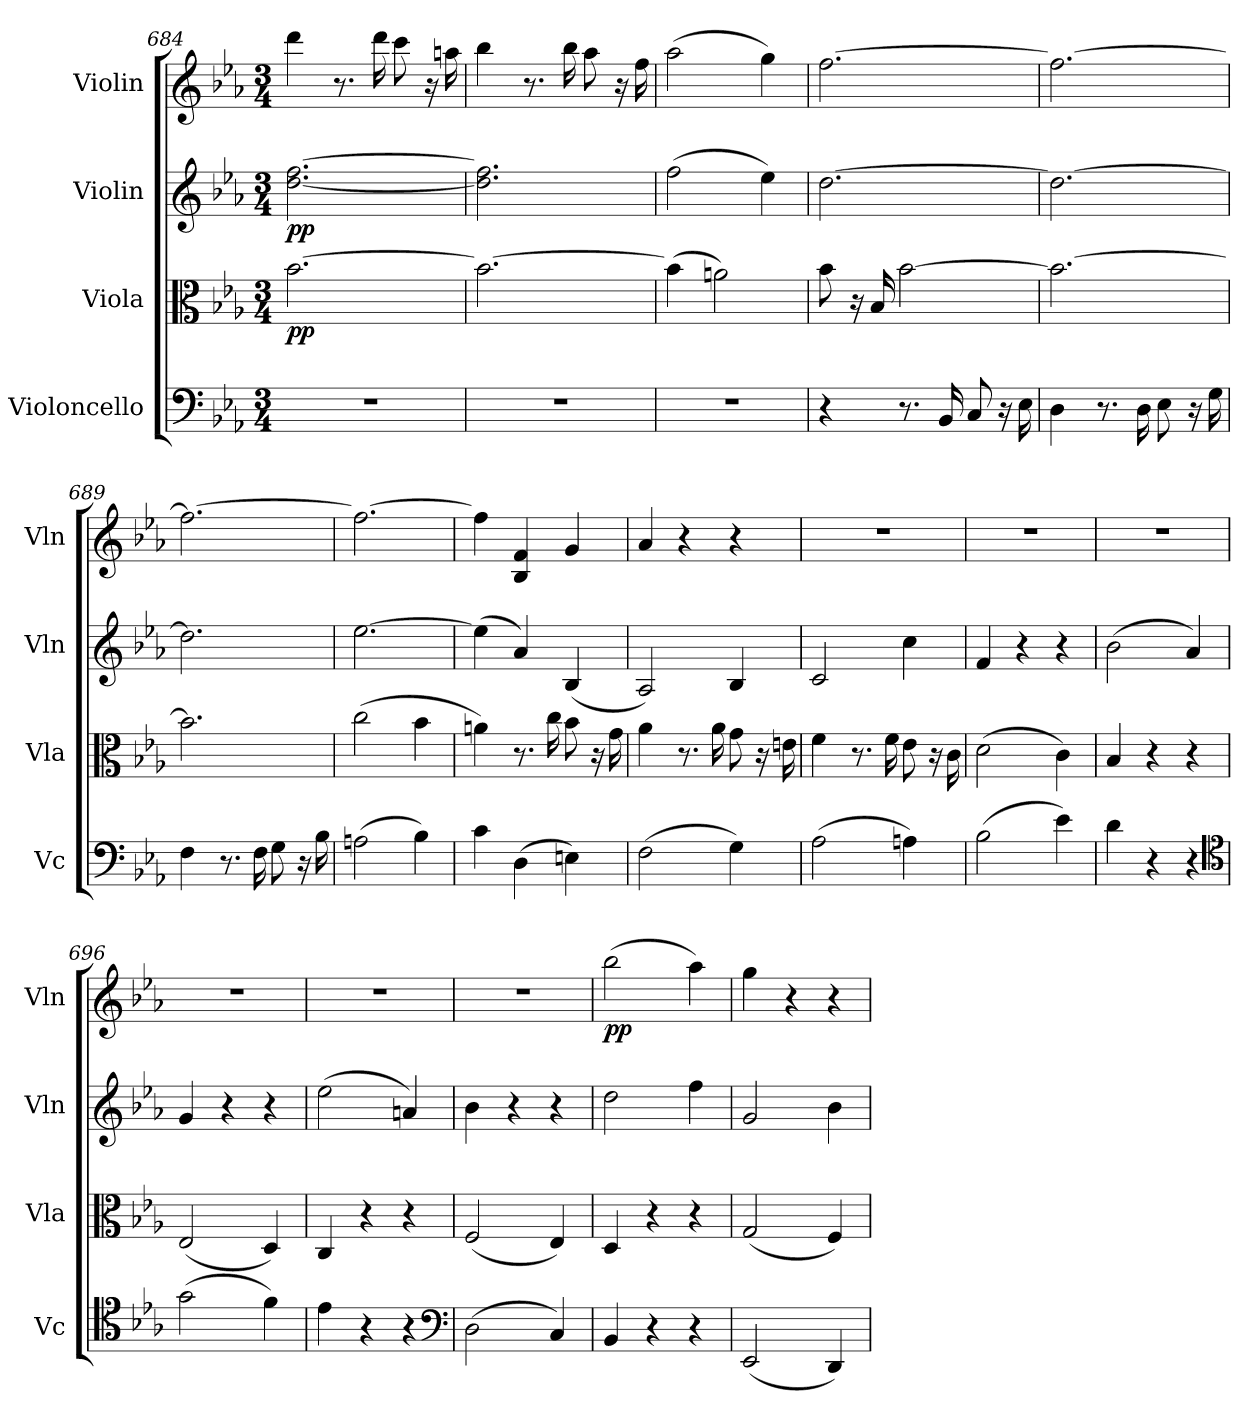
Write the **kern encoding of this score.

**kern	**kern	**dynam	**kern	**dynam	**kern	**dynam
*part4	*part3	*part3	*part2	*part2	*part1	*part1
*staff4	*staff3	*staff3	*staff2	*staff2	*staff1	*staff1
*I"Violoncello	*I"Viola	*	*I"Violin	*	*I"Violin	*
*I'Vc	*I'Vla	*	*I'Vln	*	*I'Vln	*
*clefF4	*clefC3	*	*clefG2	*	*clefG2	*
*k[b-e-a-]	*k[b-e-a-]	*	*k[b-e-a-]	*	*k[b-e-a-]	*
*M3/4	*M3/4	*	*M3/4	*	*M3/4	*
=684	=684	=684	=684	=684	=684	=684
2.r	[2.b-	pp	[2.dd [2.ff	pp	4ddd	.
.	.	.	.	.	8.r	.
.	.	.	.	.	16ddd	.
.	.	.	.	.	8ccc	.
.	.	.	.	.	16r	.
.	.	.	.	.	16aan	.
=685	=685	=685	=685	=685	=685	=685
2.r	2.b-_	.	2.dd] 2.ff]	.	4bb-	.
.	.	.	.	.	8.r	.
.	.	.	.	.	16bb-	.
.	.	.	.	.	8aa-	.
.	.	.	.	.	16r	.
.	.	.	.	.	16ff	.
=686	=686	=686	=686	=686	=686	=686
2.r	(4b-]	.	(2ff	.	(2aa-	.
.	2an)	.	.	.	.	.
.	.	.	4ee-)	.	4gg)	.
=687	=687	=687	=687	=687	=687	=687
4r	8b-	.	[2.dd	.	[2.ff	.
.	16r	.	.	.	.	.
.	16B-	.	.	.	.	.
8.r	[2b-	.	.	.	.	.
16BB-	.	.	.	.	.	.
8C	.	.	.	.	.	.
16r	.	.	.	.	.	.
16E-	.	.	.	.	.	.
=688	=688	=688	=688	=688	=688	=688
4D	2.b-_	.	2.dd_	.	2.ff_	.
8.r	.	.	.	.	.	.
16D	.	.	.	.	.	.
8E-	.	.	.	.	.	.
16r	.	.	.	.	.	.
16G	.	.	.	.	.	.
=689	=689	=689	=689	=689	=689	=689
4F	2.b-]	.	2.dd]	.	2.ff_	.
8.r	.	.	.	.	.	.
16F	.	.	.	.	.	.
8G	.	.	.	.	.	.
16r	.	.	.	.	.	.
16B-	.	.	.	.	.	.
=690	=690	=690	=690	=690	=690	=690
(2An	(2cc	.	[2.ee-	.	2.ff_	.
4B-)	4b-	.	.	.	.	.
=691	=691	=691	=691	=691	=691	=691
4c	4an)	.	(4ee-]	.	4ff]	.
(4D	8.r	.	4a-)	.	4B- 4f	.
.	16cc	.	.	.	.	.
4En)	8b-	.	(4B-	.	4g	.
.	16r	.	.	.	.	.
.	16g	.	.	.	.	.
=692	=692	=692	=692	=692	=692	=692
(2F	4a-	.	2A-)	.	4a-	.
.	8.r	.	.	.	4r	.
.	16a-	.	.	.	.	.
4G)	8g	.	4B-	.	4r	.
.	16r	.	.	.	.	.
.	16en	.	.	.	.	.
=693	=693	=693	=693	=693	=693	=693
(2A-	4f	.	2c	.	2.r	.
.	8.r	.	.	.	.	.
.	16f	.	.	.	.	.
4An)	8e-	.	4cc	.	.	.
.	16r	.	.	.	.	.
.	16c	.	.	.	.	.
=694	=694	=694	=694	=694	=694	=694
(2B-	(2d	.	4f	.	2.r	.
.	.	.	4r	.	.	.
4e-)	4c)	.	4r	.	.	.
=695	=695	=695	=695	=695	=695	=695
4d	4B-	.	(2b-	.	2.r	.
4r	4r	.	.	.	.	.
4r	4r	.	4a-)	.	.	.
*clefC4	*	*	*	*	*	*
=696	=696	=696	=696	=696	=696	=696
(2g	(2E-	.	4g	.	2.r	.
.	.	.	4r	.	.	.
4f)	4D)	.	4r	.	.	.
=697	=697	=697	=697	=697	=697	=697
4e-	4C	.	(2ee-	.	2.r	.
4r	4r	.	.	.	.	.
4r	4r	.	4an)	.	.	.
*clefF4	*	*	*	*	*	*
=698	=698	=698	=698	=698	=698	=698
(2D	(2F	.	4b-	.	2.r	.
.	.	.	4r	.	.	.
4C)	4E-)	.	4r	.	.	.
=699	=699	=699	=699	=699	=699	=699
4BB-	4D	.	2dd	.	(2bb-	pp
4r	4r	.	.	.	.	.
4r	4r	.	4ff	.	4aa-)	.
=700	=700	=700	=700	=700	=700	=700
(2EE-	(2G	.	2g	.	4gg	.
.	.	.	.	.	4r	.
4DD)	4F)	.	4b-	.	4r	.
=	=	=	=	=	=	=
*-	*-	*-	*-	*-	*-	*-
